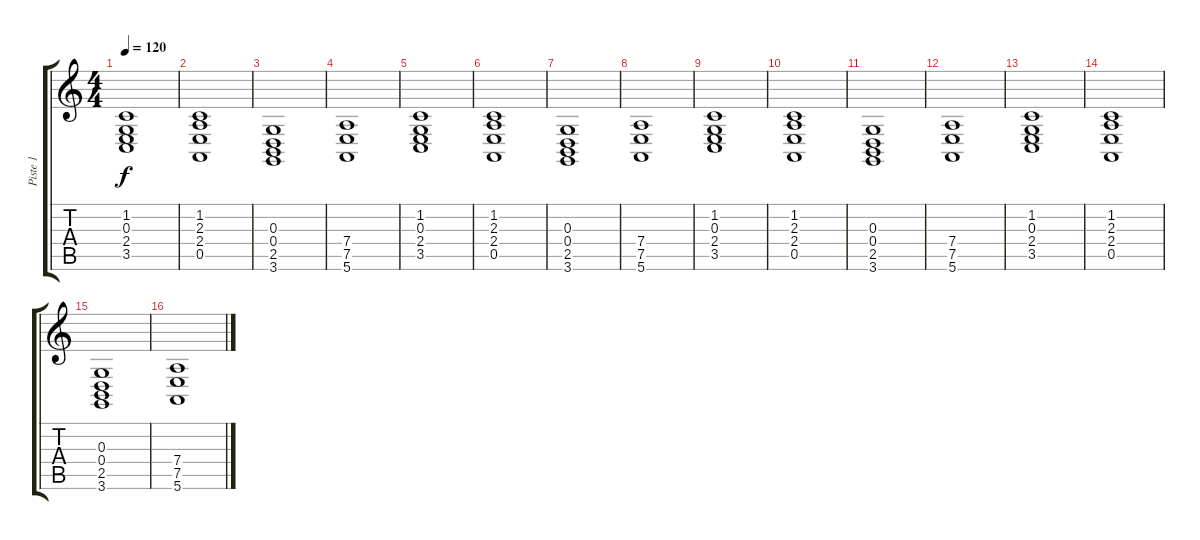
\track ("Piste 1" "Piste 1") {instrument stringensemble1}
\staff {score tabs}
\tuning (E4 B3 G3 D3 A2 E2) {hide}
\ts (4 4)
\tempo 120
\clef g2
\ks c
(1.2 0.3 2.4 3.5).1{dy f} |
(1.2 2.3 2.4 0.5).1 |
(0.3 0.4 2.5 3.6).1 |
(7.4 7.5 5.6).1 |
(1.2 0.3 2.4 3.5).1 |
(1.2 2.3 2.4 0.5).1 |
(0.3 0.4 2.5 3.6).1 |
(7.4 7.5 5.6).1 |
(1.2 0.3 2.4 3.5).1 |
(1.2 2.3 2.4 0.5).1 |
(0.3 0.4 2.5 3.6).1 |
(7.4 7.5 5.6).1 |
(1.2 0.3 2.4 3.5).1 |
(1.2 2.3 2.4 0.5).1 |
(0.3 0.4 2.5 3.6).1 |
(7.4 7.5 5.6).1
